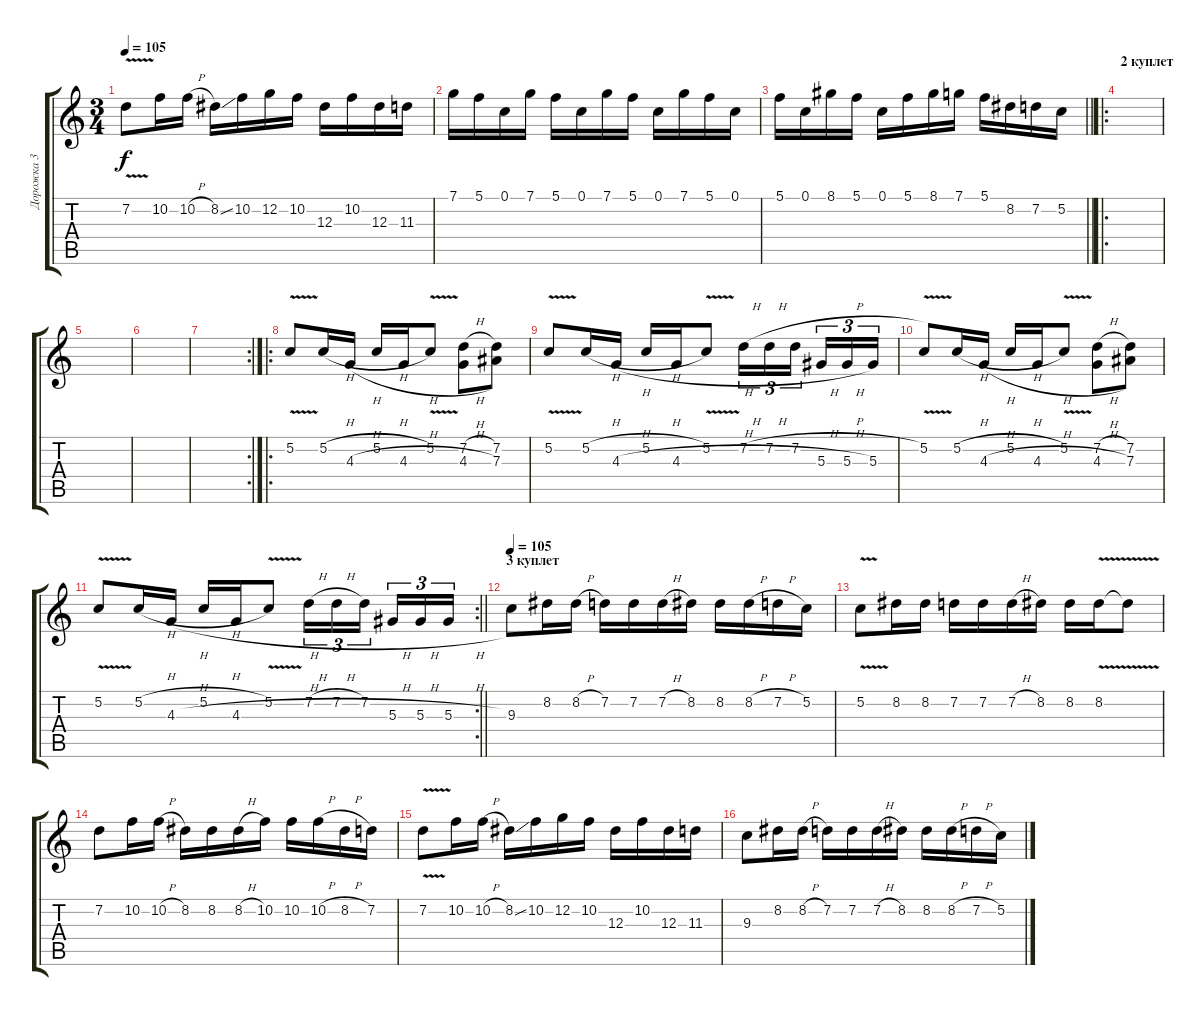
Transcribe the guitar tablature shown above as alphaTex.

\track ("Дорожка 3" "Дорожка 3") {instrument overdrivenguitar}
\staff {score tabs}
\tuning (C4 G3 Eb3 Bb2 F2 C2) {hide}
\ts (3 4)
\tempo 105
\clef g2
\ks c
7.2{v}.8{dy f} 10.2.16 10.2{h}.16 8.2{ss}.16 10.2.16 12.2.16 10.2.16 12.3.16 10.2.16 12.3.16 11.3.16 |
7.1.16 5.1.16 0.1.16 7.1.16 5.1.16 0.1.16 7.1.16 5.1.16 0.1.16 7.1.16 5.1.16 0.1.16 |
\barLineRight lightlight
5.1.16 0.1.16 8.1.16 5.1.16 0.1.16 5.1.16 8.1.16 7.1.16 5.1.16 8.2.16 7.2.16 5.2.16 |
\ro
\section ("" "2 куплет")
|
|
|
\rc 2
|
\ro
5.2{v}.8 5.2{h}.16 4.3{h}.16 5.2{h}.16 4.3{h}.16 5.2{v}.8 (7.2{h} 4.3{h}).8 (7.2 7.3).8 |
5.2{v}.8 5.2{h}.16 4.3{h}.16 5.2{h}.16 4.3{h}.16 5.2{v}.8 7.2{h}.16{tu (3 2)} 7.2{h}.16{tu (3 2)} 7.2{h}.16{tu (3 2) beam splitsecondary} 5.3{h}.16{tu (3 2)} 5.3{h}.16{tu (3 2)} 5.3.16{tu (3 2)} |
5.2{v}.8 5.2{h}.16 4.3{h}.16 5.2{h}.16 4.3{h}.16 5.2{v}.8 (7.2{h} 4.3{h}).8 (7.2 7.3).8 |
\rc 2
\barLineRight lightlight
5.2{v}.8 5.2{h}.16 4.3{h}.16 5.2{h}.16 4.3{h}.16 5.2{v}.8 7.2{h}.16{tu (3 2)} 7.2{h}.16{tu (3 2)} 7.2.16{tu (3 2) beam splitsecondary} 5.3{h}.16{tu (3 2)} 5.3{h}.16{tu (3 2)} 5.3{h}.16{tu (3 2)} |
\section ("" "3 куплет")
\tempo 105
9.3.8 8.2.16 8.2{h}.16 7.2.16 7.2.16 7.2{h}.16 8.2.16 8.2.16 8.2{h}.16 7.2{h}.16 5.2.16 |
5.2{v}.8 8.2.16 8.2.16 7.2.16 7.2.16 7.2{h}.16 8.2.16 8.2.16 8.2{v}.16 8.2{t}.8 |
7.2.8 10.2.16 10.2{h}.16 8.2.16 8.2.16 8.2{h}.16 10.2.16 10.2.16 10.2{h}.16 8.2{h}.16 7.2.16 |
7.2{v}.8 10.2.16 10.2{h}.16 8.2{ss}.16 10.2.16 12.2.16 10.2.16 12.3.16 10.2.16 12.3.16 11.3.16 |
9.3.8 8.2.16 8.2{h}.16 7.2.16 7.2.16 7.2{h}.16 8.2.16 8.2.16 8.2{h}.16 7.2{h}.16 5.2.16
